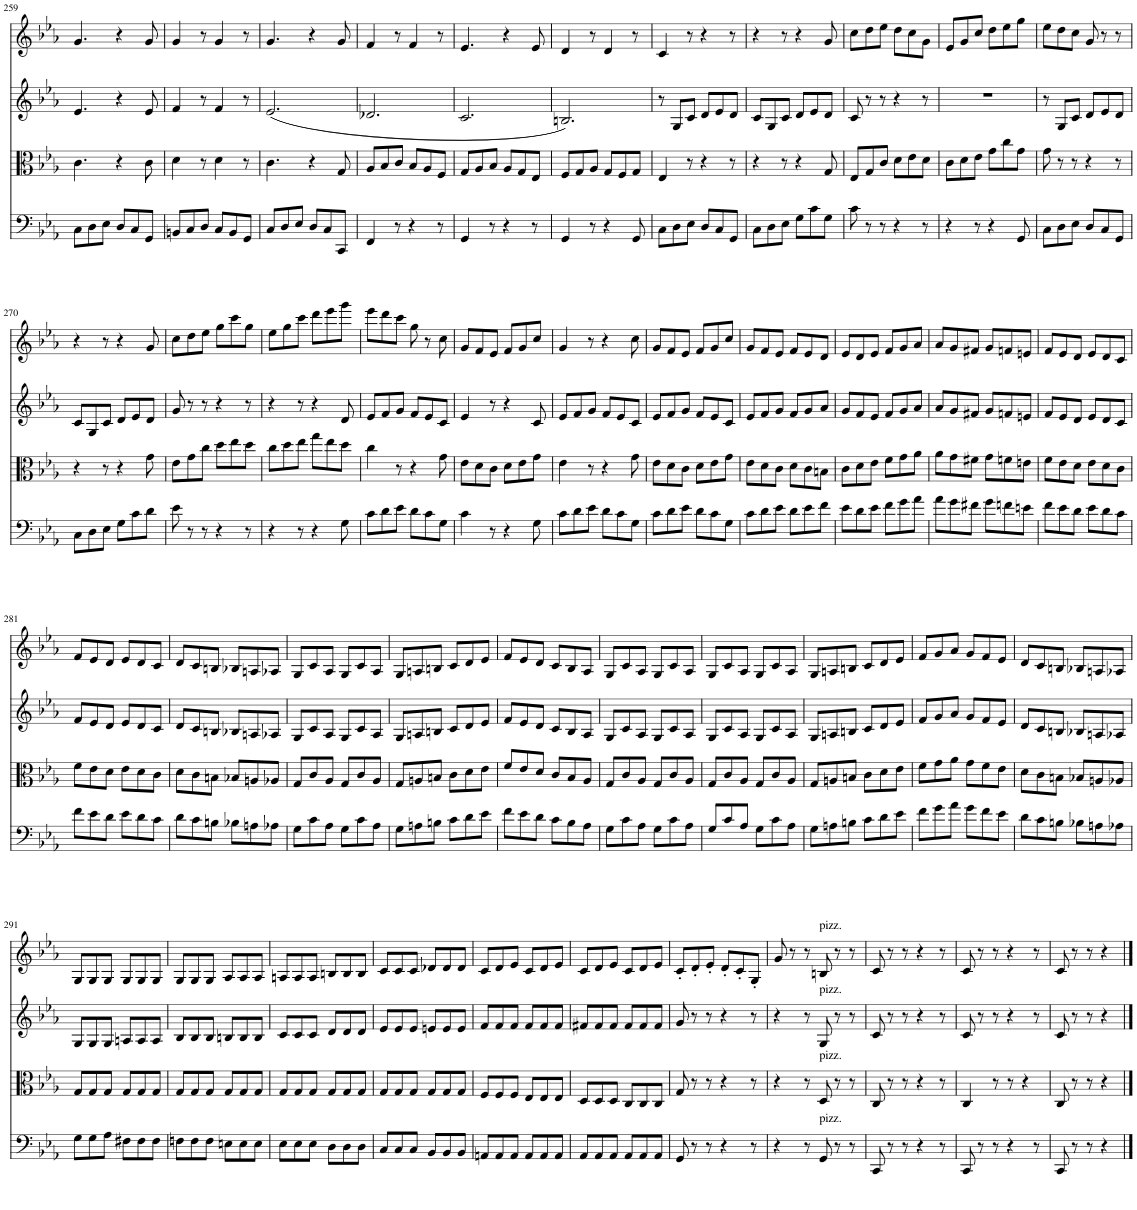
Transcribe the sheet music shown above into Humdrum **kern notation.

**kern	**kern	**kern	**kern
*part4	*part3	*part2	*part1
*staff4	*staff3	*staff2	*staff1
*I"Cello	*I"Viola	*I"Violin II	*I"Violin I
*	*I'Vla	*I'Vln	*I'Vln
!!LO:PB:g=z
*clefF4	*clefC3	*clefG2	*clefG2
*k[b-e-a-]	*k[b-e-a-]	*k[b-e-a-]	*k[b-e-a-]
*M6/8	*M6/8	*M6/8	*M6/8
=259	=259	=259	=259
8C\L	4.c\	4.e-/	4.g/
8D\	.	.	.
8E-\J	.	.	.
8D/L	4r	4r	4r
8C/	.	.	.
8GG/J	8c\	8e-/	8g/
=260	=260	=260	=260
8BBn/L	4d\	4f/	4g/
8C/	.	.	.
8D/J	8r	8r	8r
8C/L	4d\	4f/	4g/
8BB/	.	.	.
8GG/J	8r	8r	8r
=261	=261	=261	=261
8C/L	4.c\	(2.e-/	4.g/
8D/	.	.	.
8E-/J	.	.	.
8D/L	4r	.	4r
8C/	.	.	.
8CC/J	8G/	.	8g/
=262	=262	=262	=262
4FF/	8A-/L	2.d-X/	4f/
.	8B-/	.	.
8r	8c/J	.	8r
4r	8B-/L	.	4f/
.	8A-/	.	.
8r	8F/J	.	8r
=263	=263	=263	=263
4GG/	8G/L	2.c/	4.e-/
.	8A-/	.	.
8r	8B-/J	.	.
4r	8A-/L	.	4r
.	8G/	.	.
8r	8E-/J	.	8e-/
=264	=264	=264	=264
4GG/	8F/L	2.Bn/)	4d/
.	8G/	.	.
8r	8A-/J	.	8r
4r	8G/L	.	4d/
.	8F/	.	.
8GG/	8G/J	.	8r
=265	=265	=265	=265
8C\L	4E-/	8r	4c/
8D\	.	8G/L	.
8E-\J	8r	8c/J	8r
8D/L	4r	8d/L	4r
8C/	.	8e-/	.
8GG/J	8r	8d/J	8r
=266	=266	=266	=266
8C\L	4r	8c/L	4r
8D\	.	8G/	.
8E-\J	8r	8c/J	8r
8G\L	4r	8d/L	4r
8c\	.	8e-/	.
8G\J	8G/	8d/J	8g/
=267	=267	=267	=267
8c\	8E-/L	8c/	8cc\L
8r	8G/	8r	8dd\
8r	8c/J	8r	8ee-\J
4r	8d\L	4r	8dd\L
.	8e-\	.	8cc\
8r	8d\J	8r	8g\J
=268	=268	=268	=268
4r	8c\L	2.r	8e-/L
.	8d\	.	8g/
8r	8e-\J	.	8cc/J
4r	8g\L	.	8dd\L
.	8cc\	.	8ee-\
8GG/	8g\J	.	8gg\J
=269	=269	=269	=269
8C\L	8g\	8r	8ee-\L
8D\	8r	8G/L	8dd\
8E-\J	8r	8c/J	8cc\J
8D/L	4r	8d/L	8g/
8C/	.	8e-/	8r
8GG/J	8r	8d/J	8r
!!LO:LB:g=z
=270	=270	=270	=270
8C\L	4r	8c/L	4r
8D\	.	8G/	.
8E-\J	8r	8c/J	8r
8G\L	4r	8d/L	4r
8c\	.	8e-/	.
8d\J	8g\	8d/J	8g/
=271	=271	=271	=271
8e-\	8e-\L	8g/	8cc\L
8r	8g\	8r	8dd\
8r	8cc\J	8r	8ee-\J
4r	8dd\L	4r	8gg\L
.	8ee-\	.	8ccc\
8r	8dd\J	8r	8gg\J
=272	=272	=272	=272
4r	8cc\L	4r	8ee-\L
.	8dd\	.	8gg\
8r	8ee-\J	8r	8ccc\J
4r	8gg\L	4r	8ddd\L
.	8ee-\	.	8eee-\
8G\	8dd\J	8d/	8ggg\J
=273	=273	=273	=273
8c\L	4cc\	8e-/L	8eee-\L
8d\	.	8f/	8ddd\
8e-\J	8r	8g/J	8ccc\J
8d\L	4r	8f/L	8gg\
8c\	.	8e-/	8r
8G\J	8g\	8c/J	8cc\
=274	=274	=274	=274
4c\	8e-\L	4e-/	8g/L
.	8d\	.	8f/
8r	8c\J	8r	8e-/J
4r	8d\L	4r	8f/L
.	8e-\	.	8g/
8G\	8g\J	8c/	8cc/J
=275	=275	=275	=275
8c\L	4e-\	8e-/L	4g/
8d\	.	8f/	.
8e-\J	8r	8g/J	8r
8d\L	4r	8f/L	4r
8c\	.	8e-/	.
8G\J	8g\	8c/J	8cc\
=276	=276	=276	=276
8c\L	8e-\L	8e-/L	8g/L
8d\	8d\	8f/	8f/
8e-\J	8c\J	8g/J	8e-/J
8d\L	8d\L	8f/L	8f/L
8c\	8e-\	8e-/	8g/
8G\J	8g\J	8c/J	8cc/J
=277	=277	=277	=277
8c\L	8e-\L	8e-/L	8g/L
8d\	8d\	8f/	8f/
8e-\J	8c\J	8g/J	8e-/J
8d\L	8d\L	8f/L	8f/L
8e-\	8c\	8g/	8e-/
8f\J	8Bn\J	8a-/J	8d/J
=278	=278	=278	=278
8e-\L	8c\L	8g/L	8e-/L
8d\	8d\	8f/	8d/
8e-\J	8e-\J	8e-/J	8e-/J
8f\L	8f\L	8f/L	8f/L
8g\	8g\	8g/	8g/
8a-\J	8a-\J	8a-/J	8a-/J
=279	=279	=279	=279
8a-\L	8a-\L	8a-/L	8a-/L
8g\	8g\	8g/	8g/
8f#X\J	8f#X\J	8f#X/J	8f#X/J
8g\L	8g\L	8g/L	8g/L
8fn\	8fn\	8fn/	8fn/
8en\J	8en\J	8en/J	8en/J
=280	=280	=280	=280
8f\L	8f\L	8f/L	8f/L
8e-\	8e-\	8e-/	8e-/
8d\J	8d\J	8d/J	8d/J
8e-\L	8e-\L	8e-/L	8e-/L
8d\	8d\	8d/	8d/
8c\J	8c\J	8c/J	8c/J
!!LO:LB:g=z
=281	=281	=281	=281
8f\L	8f\L	8f/L	8f/L
8e-\	8e-\	8e-/	8e-/
8d\J	8d\J	8d/J	8d/J
8e-\L	8e-\L	8e-/L	8e-/L
8d\	8d\	8d/	8d/
8c\J	8c\J	8c/J	8c/J
=282	=282	=282	=282
8d\L	8d\L	8d/L	8d/L
8c\	8c\	8c/	8c/
8Bn\J	8Bn\J	8Bn/J	8Bn/J
8B-X\L	8B-X/L	8B-X/L	8B-X/L
8An\	8An/	8An/	8An/
8A-X\J	8A-X/J	8A-X/J	8A-X/J
=283	=283	=283	=283
8G\L	8G/L	8G/L	8G/L
8c\	8c/	8c/	8c/
8A-\J	8A-/J	8A-/J	8A-/J
8G\L	8G/L	8G/L	8G/L
8c\	8c/	8c/	8c/
8A-\J	8A-/J	8A-/J	8A-/J
=284	=284	=284	=284
8G\L	8G/L	8G/L	8G/L
8An\	8An/	8An/	8An/
8Bn\J	8Bn/J	8Bn/J	8Bn/J
8c\L	8c\L	8c/L	8c/L
8d\	8d\	8d/	8d/
8e-\J	8e-\J	8e-/J	8e-/J
=285	=285	=285	=285
8f\L	8f/L	8f/L	8f/L
8e-\	8e-/	8e-/	8e-/
8d\J	8d/J	8d/J	8d/J
8c\L	8c/L	8c/L	8c/L
8B-\	8B-/	8B-/	8B-/
8A-\J	8A-/J	8A-/J	8A-/J
=286	=286	=286	=286
8G\L	8G/L	8G/L	8G/L
8c\	8c/	8c/	8c/
8A-\J	8A-/J	8A-/J	8A-/J
8G\L	8G/L	8G/L	8G/L
8c\	8c/	8c/	8c/
8A-\J	8A-/J	8A-/J	8A-/J
=287	=287	=287	=287
8G/L	8G/L	8G/L	8G/L
8c/	8c/	8c/	8c/
8A-/J	8A-/J	8A-/J	8A-/J
8G\L	8G/L	8G/L	8G/L
8c\	8c/	8c/	8c/
8A-\J	8A-/J	8A-/J	8A-/J
=288	=288	=288	=288
8G\L	8G/L	8G/L	8G/L
8An\	8An/	8An/	8An/
8Bn\J	8Bn/J	8Bn/J	8Bn/J
8c\L	8c\L	8c/L	8c/L
8d\	8d\	8d/	8d/
8e-\J	8e-\J	8e-/J	8e-/J
=289	=289	=289	=289
8f\L	8f\L	8f/L	8f/L
8g\	8g\	8g/	8g/
8a-\J	8a-\J	8a-/J	8a-/J
8g\L	8g\L	8g/L	8g/L
8f\	8f\	8f/	8f/
8e-\J	8e-\J	8e-/J	8e-/J
=290	=290	=290	=290
8d\L	8d\L	8d/L	8d/L
8c\	8c\	8c/	8c/
8Bn\J	8Bn\J	8Bn/J	8Bn/J
8B-X\L	8B-X/L	8B-X/L	8B-X/L
8An\	8An/	8An/	8An/
8A-X\J	8A-X/J	8A-X/J	8A-X/J
!!LO:LB:g=z
=291	=291	=291	=291
8G\L	8G/L	8G/L	8G/L
8G\	8G/	8G/	8G/
8A-\J	8G/J	8G/J	8G/J
8F#X\L	8G/L	8An/L	8G/L
8F#\	8G/	8A/	8G/
8F#\J	8G/J	8A/J	8G/J
=292	=292	=292	=292
8Fn\L	8G/L	8B-/L	8G/L
8F\	8G/	8B-/	8G/
8F\J	8G/J	8B-/J	8G/J
8En\L	8G/L	8Bn/L	8A-/L
8E\	8G/	8B/	8A-/
8E\J	8G/J	8B/J	8A-/J
=293	=293	=293	=293
8E-\L	8G/L	8c/L	8An/L
8E-\	8G/	8c/	8A/
8E-\J	8G/J	8c/J	8A/J
8D\L	8G/L	8d/L	8Bn/L
8D\	8G/	8d/	8B/
8D\J	8G/J	8d/J	8B/J
=294	=294	=294	=294
8C/L	8G/L	8e-/L	8c/L
8C/	8G/	8e-/	8c/
8C/J	8G/J	8e-/J	8c/J
8BB-/L	8G/L	8en/L	8d-X/L
8BB-/	8G/	8e/	8d-/
8BB-/J	8G/J	8e/J	8d-/J
=295	=295	=295	=295
8AAn/L	8F/L	8f/L	8c/L
8AA/	8F/	8f/	8d/
8AA/J	8F/J	8f/J	8e-/J
8AA/L	8E-/L	8f/L	8c/L
8AA/	8E-/	8f/	8d/
8AA/J	8E-/J	8f/J	8e-/J
=296	=296	=296	=296
8AA-/L	8D/L	8f#X/L	8c/L
8AA-/	8D/	8f#/	8d/
8AA-/J	8D/J	8f#/J	8e-/J
8AA-/L	8C/L	8f#/L	8c/L
8AA-/	8C/	8f#/	8d/
8AA-/J	8C/J	8f#/J	8e-/J
=297	=297	=297	=297
8GG/	8G/	8g/	8c'/L
8r	8r	8r	8d'/
8r	8r	8r	8e-'/J
4r	4r	4r	8d'/L
.	.	.	8c'/
8r	8r	8r	8G'/J
=298	=298	=298	=298
4r	4r	4r	8g/
.	.	.	8r
8r	8r	8r	8r
!	!	!	!LO:TX:a:t=pizz.
!	!	!LO:TX:a:t=pizz.	!
!	!LO:TX:a:t=pizz.	!	!
!LO:TX:a:t=pizz.	!	!	!
8GG/	8D/	8G/	8Bn/
8r	8r	8r	8r
8r	8r	8r	8r
=299	=299	=299	=299
8CC/	8C/	8c/	8c/
8r	8r	8r	8r
8r	8r	8r	8r
4r	4r	4r	4r
8r	8r	8r	8r
=300	=300	=300	=300
8CC/	4C/	8c/	8c/
8r	.	8r	8r
8r	8r	8r	8r
4r	8r	4r	4r
.	4r	.	.
8r	.	8r	8r
=301	=301	=301	=301
8CC/	8C/	8c/	8c/
8r	8r	8r	8r
8r	8r	8r	8r
4r	4r	4r	4r
==	==	==	==
*-	*-	*-	*-
